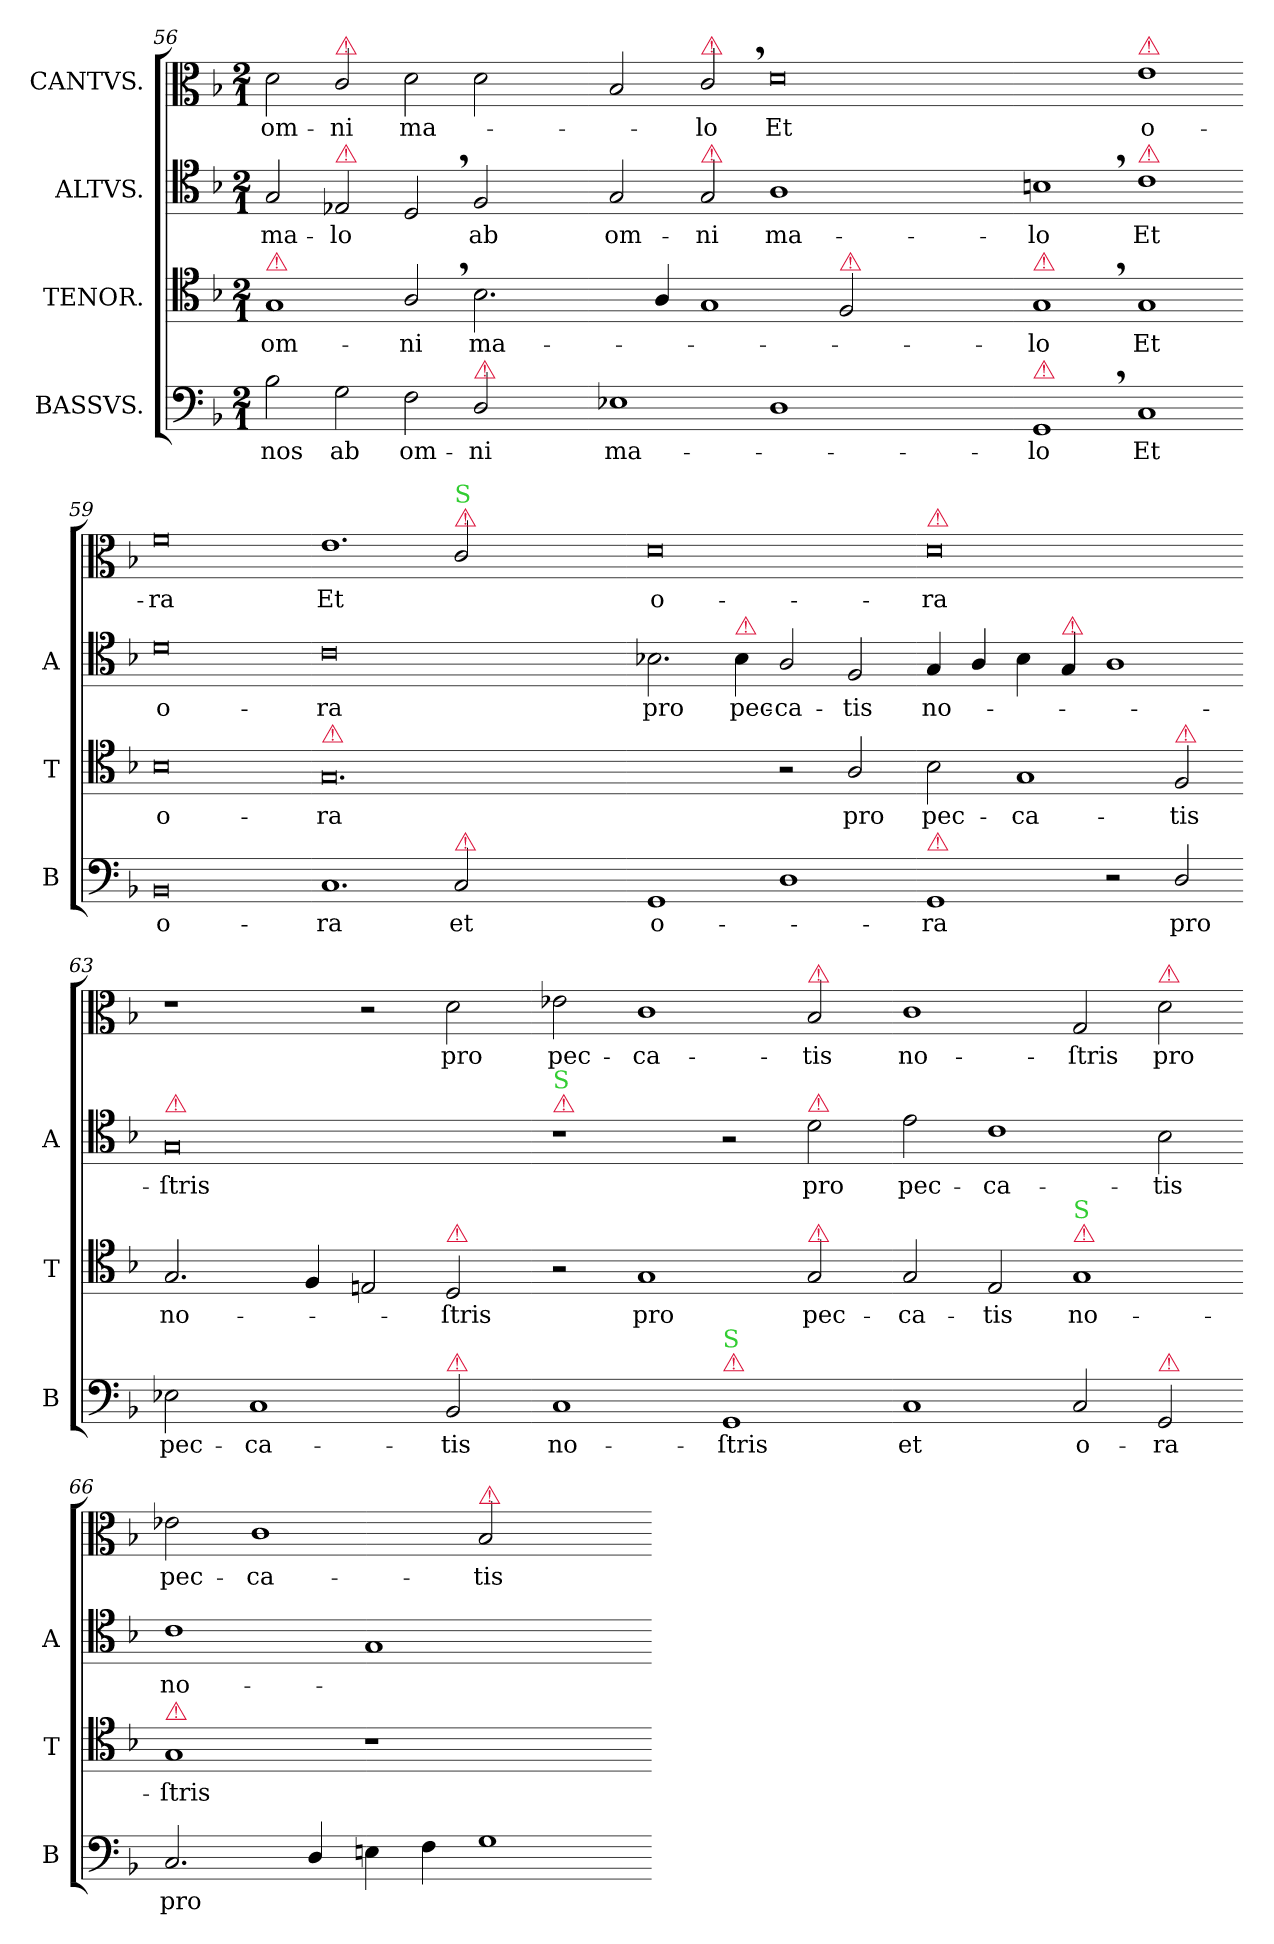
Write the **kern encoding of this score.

**kern	**text	**kern	**text	**kern	**text	**kern	**text
*part4	*part4	*part3	*part3	*part2	*part2	*part1	*part1
*staff4	*staff4	*staff3	*staff3	*staff2	*staff2	*staff1	*staff1
*I"BASSVS.	*	*I"TENOR.	*	*I"ALTVS.	*	*I"CANTVS.	*
*I'B	*	*I'T	*	*I'A	*	*	*
*clefF4	*	*clefC4	*	*clefC4	*	*clefC3	*
*k[b-]	*	*k[b-]	*	*k[b-]	*	*k[b-]	*
*F:	*	*F:	*	*F:	*	*F:	*
*M2/1	*	*M2/1	*	*M2/1	*	*M2/1	*
=56	=56	=56	=56	=56	=56	=56	=56
!	!	!LO:TX:a:color=crimson:t=⚠	!	!	!	!	!
!	!	!	!	!	!LO:LY:i	!	!LO:LY:i
2B-\	nos	1G	om-	2G/	ma-	2d\	om-
!	!	!	!	!	!	!LO:TX:a:color=crimson:t=⚠	!
!	!	!	!	!LO:TX:a:color=crimson:t=⚠	!	!	!
!	!	!	!	!	!LO:LY:i	!	!LO:LY:i
2G\	ab	.	.	2E-X/	-lo	2c/	-ni
!	!	!	!	!	!	!	!LO:LY:i
2F\	om-	2A,/	-ni	2D,/	.	2d\	ma-
!LO:TX:a:color=crimson:t=⚠	!	!	!	!	!	!	!
2D/	-ni	2.B-\	ma-	2F/	ab	2d\	.
4ryy	.	.	.	4ryy	.	4ryy	.
=57-	=57-	=57-	=57-	=57-	=57-	=57-	=57-
1E-X	ma-	4ryy	.	2G/	om-	2B-/	.
.	.	4A/	.	.	.	.	.
!	!	!	!	!	!	!LO:TX:a:color=crimson:t=⚠	!
!	!	!	!	!LO:TX:a:color=crimson:t=⚠	!	!	!
!	!	!	!	!	!	!	!LO:LY:i
.	.	1G	.	2G/	-ni	2c,/	-lo
1D	.	.	.	1A	ma-	0d	Et
!	!	!LO:TX:a:color=crimson:t=⚠	!	!	!	!	!
.	.	2F/	.	.	.	.	.
1ryy	.	1ryy	.	1ryy	.	.	.
=58-	=58-	=58-	=58-	=58-	=58-	=58-	=58-
!	!	!LO:TX:a:color=crimson:t=⚠	!	!	!	!	!
!LO:TX:a:color=crimson:t=⚠	!	!	!	!	!	!	!
1GG,	-lo	1G,	-lo	1Bn,	-lo	1ryy	.
!	!	!	!	!	!	!LO:TX:a:color=crimson:t=⚠	!
!	!	!	!	!LO:TX:a:color=crimson:t=⚠	!	!	!
1C	Et	1G	Et	1c	Et	1e	-o-
=59-	=59-	=59-	=59-	=59-	=59-	=59-	=59-
0BB-	o-	0B-	o-	0d	o-	0f	-ra
=60-	=60-	=60-	=60-	=60-	=60-	=60-	=60-
!	!	!LO:TX:a:color=crimson:t=⚠	!	!	!	!	!
!	!	!	!	!	!	!	!LO:LY:i
1.C	-ra	0.G	-ra	0c	-ra	1.e	-Et
!	!	!	!	!	!	!LO:TX:a:color=crimson:t=⚠	!
!	!	!	!	!	!	!LO:TX:a:color=limegreen:t=S	!
!LO:TX:a:color=crimson:t=⚠	!	!	!	!	!	!	!
2C/	et	.	.	.	.	2c/	.
1ryy	.	.	.	1ryy	.	1ryy	.
=61-	=61-	=61-	=61-	=61-	=61-	=61-	=61-
!	!	!	!	!	!	!	!LO:LY:i
1GG	o-	1ryy	.	2.B-X\	pro	0d	-o-
!	!	!	!	!LO:TX:a:color=crimson:t=⚠	!	!	!
.	.	.	.	4B-\	pec-	.	.
1D	.	2r	.	2A/	-ca-	.	.
.	.	2A/	pro	2F/	-tis	.	.
=62-	=62-	=62-	=62-	=62-	=62-	=62-	=62-
!	!	!	!	!	!	!LO:TX:a:color=crimson:t=⚠	!
!LO:TX:a:color=crimson:t=⚠	!	!	!	!	!	!	!
!	!	!	!	!	!	!	!LO:LY:i
1GG	-ra	2B-\	pec-	4G/	no-	0d	ra
.	.	.	.	4A/	.	.	.
.	.	1G	-ca-	4B-\	.	.	.
!	!	!	!	!LO:TX:a:color=crimson:t=⚠	!	!	!
.	.	.	.	4G/	.	.	.
2r	.	.	.	1A	.	.	.
!	!	!LO:TX:a:color=crimson:t=⚠	!	!	!	!	!
2D/	pro	2F/	-tis	.	.	.	.
=63-	=63-	=63-	=63-	=63-	=63-	=63-	=63-
!	!	!	!	!LO:TX:a:color=crimson:t=⚠	!	!	!
2E-X\	pec-	2.G/	no-	0G	-ſtris	1r	.
1C	-ca-	.	.	.	.	.	.
.	.	4F/	.	.	.	.	.
.	.	2En/	.	.	.	2r	.
!	!	!LO:TX:a:color=crimson:t=⚠	!	!	!	!	!
!LO:TX:a:color=crimson:t=⚠	!	!	!	!	!	!	!
2BB-/	-tis	2D/	-ſtris	.	.	2d\	pro
=64-	=64-	=64-	=64-	=64-	=64-	=64-	=64-
!	!	!	!	!LO:TX:a:color=crimson:t=⚠	!	!	!
!	!	!	!	!LO:TX:a:color=limegreen:t=S	!	!	!
1C	no-	2r	.	1r	.	2e-X\	pec-
!	!	!	!LO:LY:i	!	!	!	!
.	.	1G	pro	.	.	1c	-ca-
!LO:TX:a:color=crimson:t=⚠	!	!	!	!	!	!	!
!LO:TX:a:color=limegreen:t=S	!	!	!	!	!	!	!
1GG	-ſtris	.	.	2r	.	.	.
!	!	!	!	!	!	!LO:TX:a:color=crimson:t=⚠	!
!	!	!	!	!LO:TX:a:color=crimson:t=⚠	!	!	!
!	!	!LO:TX:a:color=crimson:t=⚠	!	!	!	!	!
!	!	!	!LO:LY:i	!	!	!	!
.	.	2G/	pec-	2d\	pro	2B-/	-tis
=65-	=65-	=65-	=65-	=65-	=65-	=65-	=65-
!	!	!	!LO:LY:i	!	!	!	!
1C	et	2G/	-ca-	2e\	pec-	1c	no-
!	!	!	!LO:LY:i	!	!	!	!
.	.	2E/	-tis	1c	-ca-	.	.
!	!	!LO:TX:a:color=crimson:t=⚠	!	!	!	!	!
!	!	!LO:TX:a:color=limegreen:t=S	!	!	!	!	!
!	!	!	!LO:LY:i	!	!	!	!
2C/	o-	1G	no-	.	.	2G/	-ſtris
!	!	!	!	!	!	!LO:TX:a:color=crimson:t=⚠	!
!LO:TX:a:color=crimson:t=⚠	!	!	!	!	!	!	!
!	!	!	!	!	!	!	!LO:LY:i
2GG/	-ra	.	.	2B-\	-tis	2d\	pro
=66-	=66-	=66-	=66-	=66-	=66-	=66-	=66-
!	!	!LO:TX:a:color=crimson:t=⚠	!	!	!	!	!
!	!	!	!LO:LY:i	!	!	!	!LO:LY:i
2.C/	pro	1G	-ſtris	1c	no-	2e-X\	pec-
!	!	!	!	!	!	!	!LO:LY:i
.	.	.	.	.	.	1c	-ca-
4D/	.	.	.	.	.	.	.
4En\	.	1r	.	1G	.	.	.
4F\	.	.	.	.	.	.	.
!	!	!	!	!	!	!LO:TX:a:color=crimson:t=⚠	!
!	!	!	!	!	!	!	!LO:LY:i
1G\	.	.	.	.	.	2B-/	-tis
.	.	2ryy	.	2ryy	.	2ryy	.
=-	=-	=-	=-	=-	=-	=-	=-
*-	*-	*-	*-	*-	*-	*-	*-
